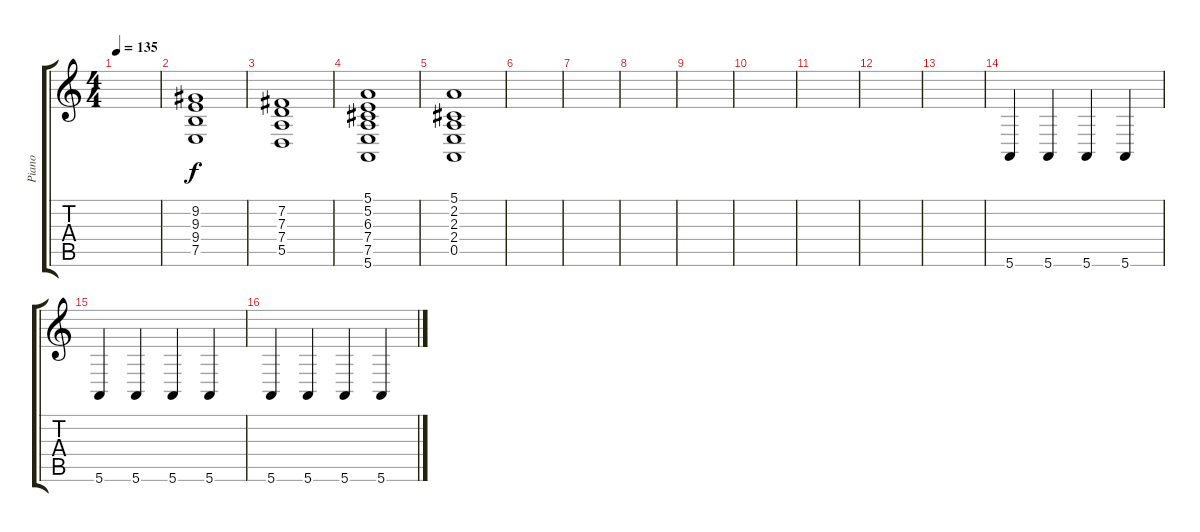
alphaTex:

\track ("Piano" "Piano") {instrument acousticgrandpiano}
\staff {score tabs}
\tuning (E4 B3 G3 D3 A2 E2) {hide}
\ts (4 4)
\tempo 135
\clef g2
\ks c
|
(9.2 9.3 9.4 7.5).1 |
(7.2 7.3 7.4 5.5).1 |
(5.1 5.2 6.3 7.4 7.5 5.6).1 |
(5.1 2.2 2.3 2.4 0.5).1 |
|
|
|
|
|
|
|
|
5.6.4 5.6.4 5.6.4 5.6.4 |
5.6.4 5.6.4 5.6.4 5.6.4 |
5.6.4 5.6.4 5.6.4 5.6.4
